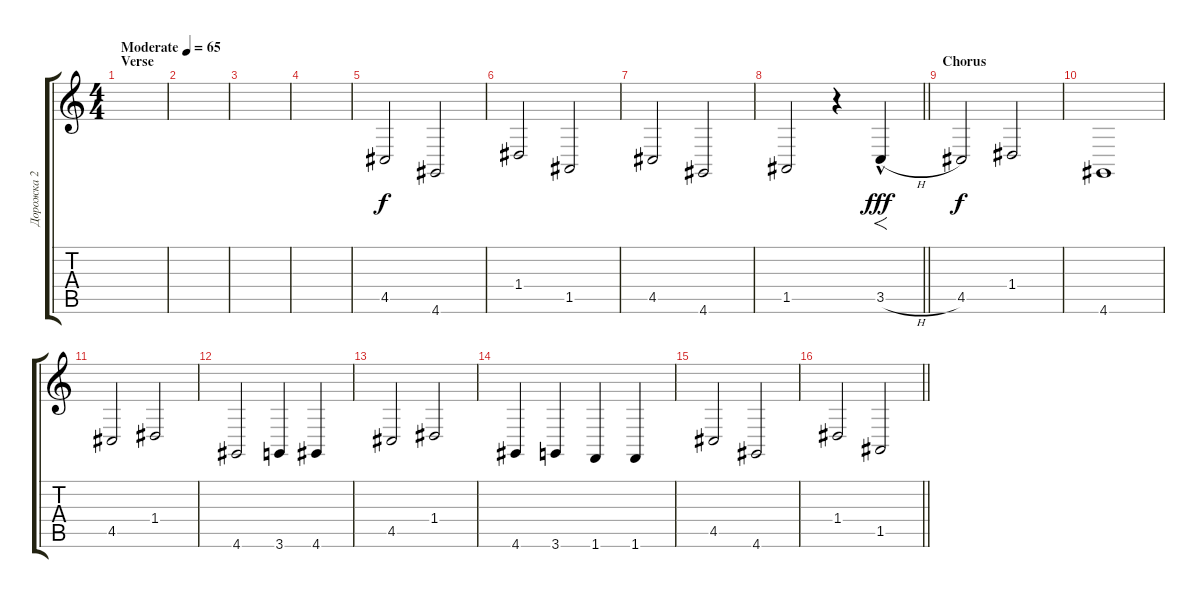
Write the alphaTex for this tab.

\track ("Дорожка 2" "Дорожка 2") {instrument stringensemble1}
\staff {score tabs}
\tuning (E4 B3 G3 D3 A2 E2) {hide}
\ts (4 4)
\section ("" "Verse")
\tempo (65 "Moderate")
\clef g2
\ks c
|
|
|
|
4.5.2 4.6.2 |
1.4.2 1.5.2 |
4.5.2 4.6.2 |
\barLineRight lightlight
1.5.2 r.4 3.5{h hac}.4{f dy fff} |
\section ("" "Chorus")
4.5.2{dy f} 1.4.2 |
4.6.1 |
4.5.2 1.4.2 |
4.6.2 3.6.4 4.6.4 |
4.5.2 1.4.2 |
4.6.4 3.6.4 1.6.4 1.6.4 |
4.5.2 4.6.2 |
\barLineRight lightlight
1.4.2 1.5.2
